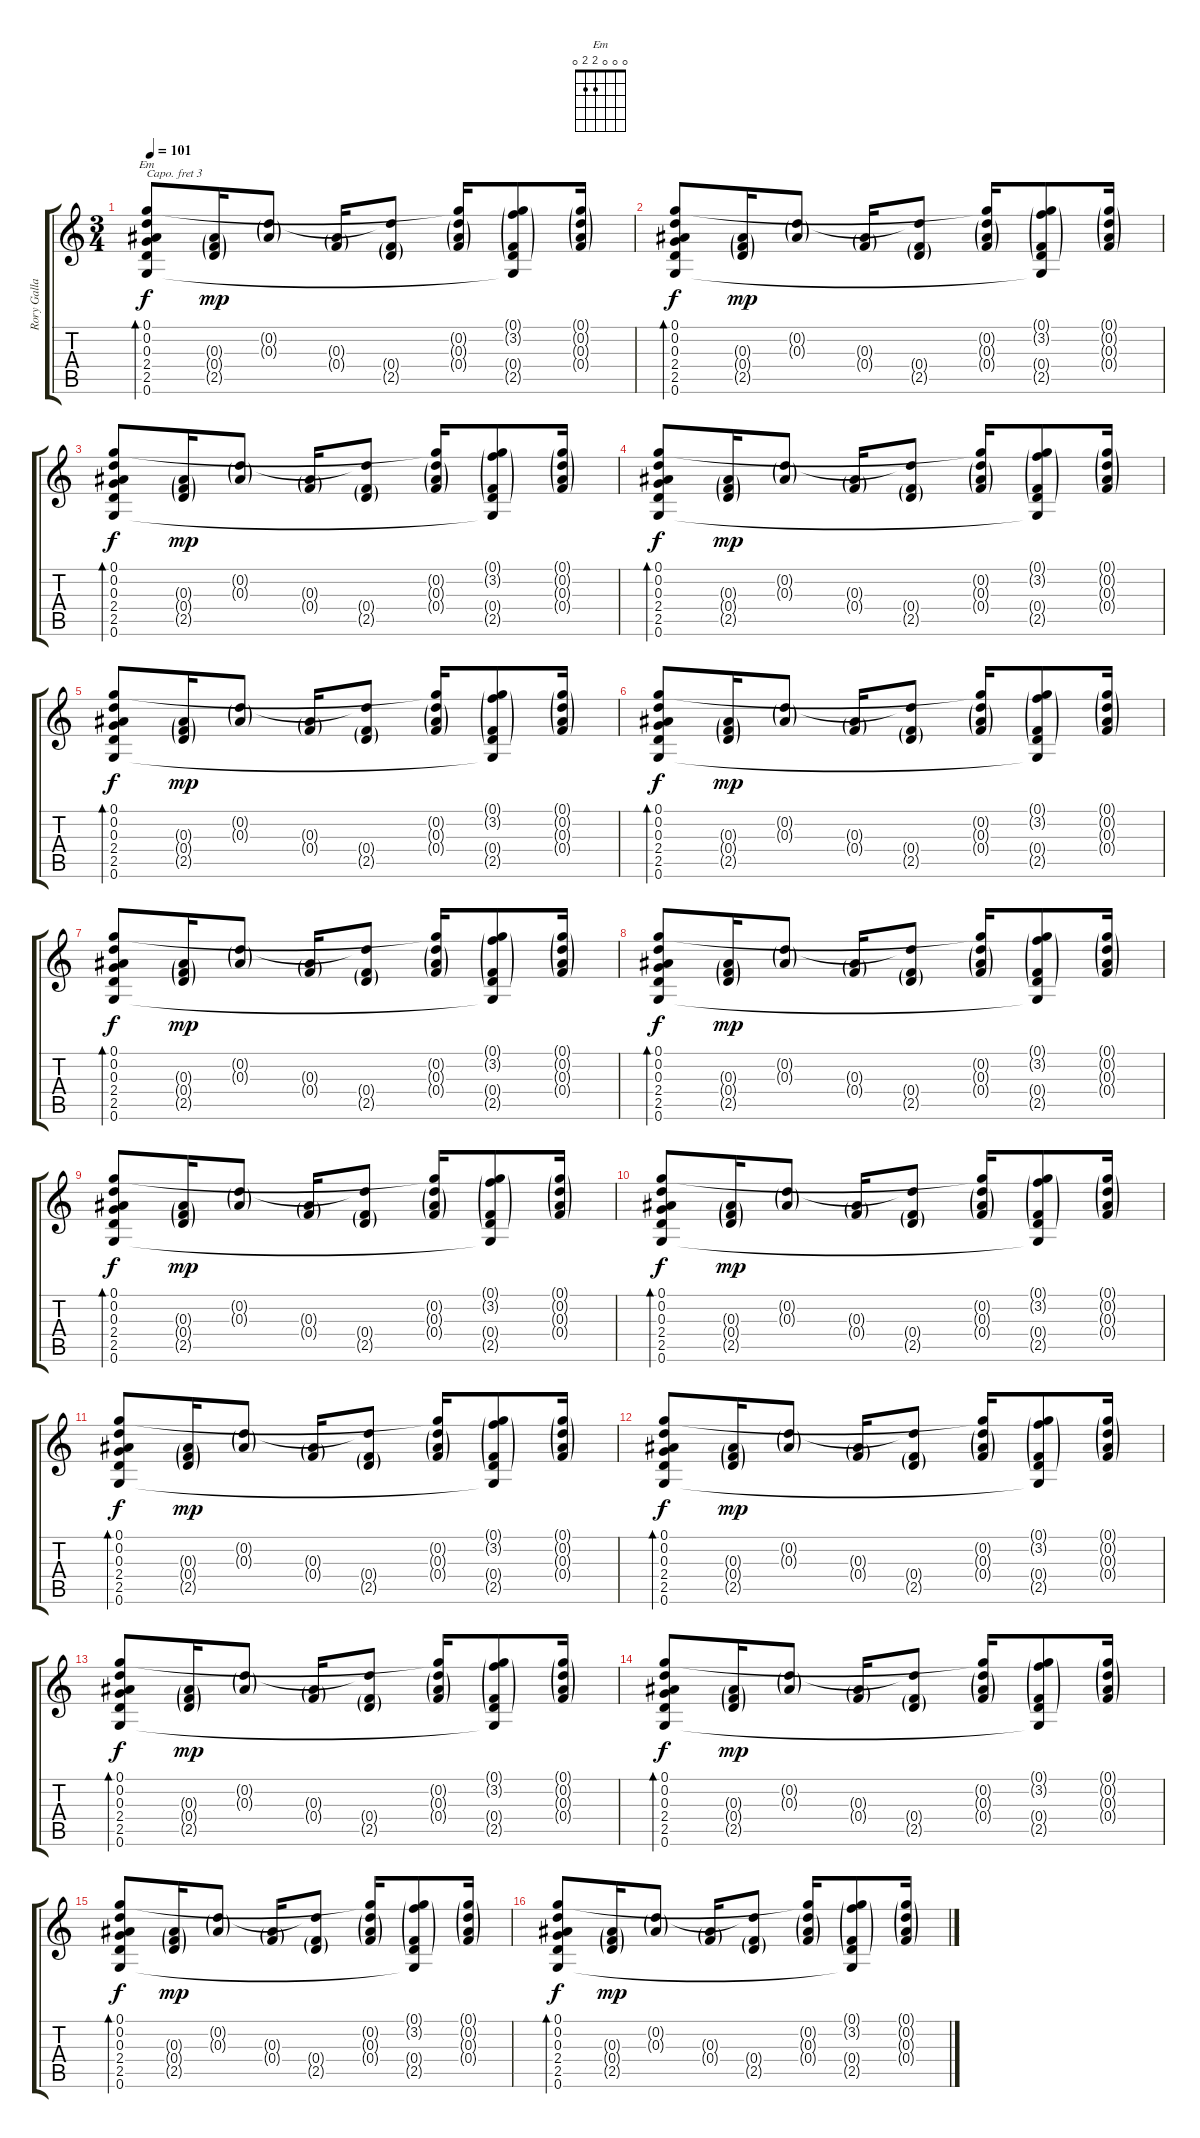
\track ("Rory Gallagher" "Rory Galla") {instrument acousticguitarsteel}
\staff {score tabs}
\capo 3
\tuning (E4 B3 G3 D3 A2 E2) {hide}
\chord ("Em" 0 0 0 2 2 0)
\ts (3 4)
\tempo 101
\clef g2
\ks c
(0.1 0.2 0.3 2.4 2.5 0.6).8{bd 30 ch "Em" dy f} (0.3{g} 0.4{g} 2.5{g}).16{dy mp} (0.2{g} 0.3{g}).8 (0.3{g} 0.4{g}).16 (0.2{t} 0.4{g} 2.5{g}).8 (0.1{t} 0.2{g} 0.3{g} 0.4{g}).16 (0.1{g} 3.2{g} 0.4{g} 2.5{g} 0.6{t}).8 (0.1{g} 0.2{g} 0.3{g} 0.4{g}).16 |
(0.1 0.2 0.3 2.4 2.5 0.6).8{bd 30 dy f} (0.3{g} 0.4{g} 2.5{g}).16{dy mp} (0.2{g} 0.3{g}).8 (0.3{g} 0.4{g}).16 (0.2{t} 0.4{g} 2.5{g}).8 (0.1{t} 0.2{g} 0.3{g} 0.4{g}).16 (0.1{g} 3.2{g} 0.4{g} 2.5{g} 0.6{t}).8 (0.1{g} 0.2{g} 0.3{g} 0.4{g}).16 |
(0.1 0.2 0.3 2.4 2.5 0.6).8{bd 30 dy f} (0.3{g} 0.4{g} 2.5{g}).16{dy mp} (0.2{g} 0.3{g}).8 (0.3{g} 0.4{g}).16 (0.2{t} 0.4{g} 2.5{g}).8 (0.1{t} 0.2{g} 0.3{g} 0.4{g}).16 (0.1{g} 3.2{g} 0.4{g} 2.5{g} 0.6{t}).8 (0.1{g} 0.2{g} 0.3{g} 0.4{g}).16 |
(0.1 0.2 0.3 2.4 2.5 0.6).8{bd 30 dy f} (0.3{g} 0.4{g} 2.5{g}).16{dy mp} (0.2{g} 0.3{g}).8 (0.3{g} 0.4{g}).16 (0.2{t} 0.4{g} 2.5{g}).8 (0.1{t} 0.2{g} 0.3{g} 0.4{g}).16 (0.1{g} 3.2{g} 0.4{g} 2.5{g} 0.6{t}).8 (0.1{g} 0.2{g} 0.3{g} 0.4{g}).16 |
(0.1 0.2 0.3 2.4 2.5 0.6).8{bd 30 dy f} (0.3{g} 0.4{g} 2.5{g}).16{dy mp} (0.2{g} 0.3{g}).8 (0.3{g} 0.4{g}).16 (0.2{t} 0.4{g} 2.5{g}).8 (0.1{t} 0.2{g} 0.3{g} 0.4{g}).16 (0.1{g} 3.2{g} 0.4{g} 2.5{g} 0.6{t}).8 (0.1{g} 0.2{g} 0.3{g} 0.4{g}).16 |
(0.1 0.2 0.3 2.4 2.5 0.6).8{bd 30 dy f} (0.3{g} 0.4{g} 2.5{g}).16{dy mp} (0.2{g} 0.3{g}).8 (0.3{g} 0.4{g}).16 (0.2{t} 0.4{g} 2.5{g}).8 (0.1{t} 0.2{g} 0.3{g} 0.4{g}).16 (0.1{g} 3.2{g} 0.4{g} 2.5{g} 0.6{t}).8 (0.1{g} 0.2{g} 0.3{g} 0.4{g}).16 |
(0.1 0.2 0.3 2.4 2.5 0.6).8{bd 30 dy f} (0.3{g} 0.4{g} 2.5{g}).16{dy mp} (0.2{g} 0.3{g}).8 (0.3{g} 0.4{g}).16 (0.2{t} 0.4{g} 2.5{g}).8 (0.1{t} 0.2{g} 0.3{g} 0.4{g}).16 (0.1{g} 3.2{g} 0.4{g} 2.5{g} 0.6{t}).8 (0.1{g} 0.2{g} 0.3{g} 0.4{g}).16 |
(0.1 0.2 0.3 2.4 2.5 0.6).8{bd 30 dy f} (0.3{g} 0.4{g} 2.5{g}).16{dy mp} (0.2{g} 0.3{g}).8 (0.3{g} 0.4{g}).16 (0.2{t} 0.4{g} 2.5{g}).8 (0.1{t} 0.2{g} 0.3{g} 0.4{g}).16 (0.1{g} 3.2{g} 0.4{g} 2.5{g} 0.6{t}).8 (0.1{g} 0.2{g} 0.3{g} 0.4{g}).16 |
(0.1 0.2 0.3 2.4 2.5 0.6).8{bd 30 dy f} (0.3{g} 0.4{g} 2.5{g}).16{dy mp} (0.2{g} 0.3{g}).8 (0.3{g} 0.4{g}).16 (0.2{t} 0.4{g} 2.5{g}).8 (0.1{t} 0.2{g} 0.3{g} 0.4{g}).16 (0.1{g} 3.2{g} 0.4{g} 2.5{g} 0.6{t}).8 (0.1{g} 0.2{g} 0.3{g} 0.4{g}).16 |
(0.1 0.2 0.3 2.4 2.5 0.6).8{bd 30 dy f} (0.3{g} 0.4{g} 2.5{g}).16{dy mp} (0.2{g} 0.3{g}).8 (0.3{g} 0.4{g}).16 (0.2{t} 0.4{g} 2.5{g}).8 (0.1{t} 0.2{g} 0.3{g} 0.4{g}).16 (0.1{g} 3.2{g} 0.4{g} 2.5{g} 0.6{t}).8 (0.1{g} 0.2{g} 0.3{g} 0.4{g}).16 |
(0.1 0.2 0.3 2.4 2.5 0.6).8{bd 30 dy f} (0.3{g} 0.4{g} 2.5{g}).16{dy mp} (0.2{g} 0.3{g}).8 (0.3{g} 0.4{g}).16 (0.2{t} 0.4{g} 2.5{g}).8 (0.1{t} 0.2{g} 0.3{g} 0.4{g}).16 (0.1{g} 3.2{g} 0.4{g} 2.5{g} 0.6{t}).8 (0.1{g} 0.2{g} 0.3{g} 0.4{g}).16 |
(0.1 0.2 0.3 2.4 2.5 0.6).8{bd 30 dy f} (0.3{g} 0.4{g} 2.5{g}).16{dy mp} (0.2{g} 0.3{g}).8 (0.3{g} 0.4{g}).16 (0.2{t} 0.4{g} 2.5{g}).8 (0.1{t} 0.2{g} 0.3{g} 0.4{g}).16 (0.1{g} 3.2{g} 0.4{g} 2.5{g} 0.6{t}).8 (0.1{g} 0.2{g} 0.3{g} 0.4{g}).16 |
(0.1 0.2 0.3 2.4 2.5 0.6).8{bd 30 dy f} (0.3{g} 0.4{g} 2.5{g}).16{dy mp} (0.2{g} 0.3{g}).8 (0.3{g} 0.4{g}).16 (0.2{t} 0.4{g} 2.5{g}).8 (0.1{t} 0.2{g} 0.3{g} 0.4{g}).16 (0.1{g} 3.2{g} 0.4{g} 2.5{g} 0.6{t}).8 (0.1{g} 0.2{g} 0.3{g} 0.4{g}).16 |
(0.1 0.2 0.3 2.4 2.5 0.6).8{bd 30 dy f} (0.3{g} 0.4{g} 2.5{g}).16{dy mp} (0.2{g} 0.3{g}).8 (0.3{g} 0.4{g}).16 (0.2{t} 0.4{g} 2.5{g}).8 (0.1{t} 0.2{g} 0.3{g} 0.4{g}).16 (0.1{g} 3.2{g} 0.4{g} 2.5{g} 0.6{t}).8 (0.1{g} 0.2{g} 0.3{g} 0.4{g}).16 |
(0.1 0.2 0.3 2.4 2.5 0.6).8{bd 30 dy f} (0.3{g} 0.4{g} 2.5{g}).16{dy mp} (0.2{g} 0.3{g}).8 (0.3{g} 0.4{g}).16 (0.2{t} 0.4{g} 2.5{g}).8 (0.1{t} 0.2{g} 0.3{g} 0.4{g}).16 (0.1{g} 3.2{g} 0.4{g} 2.5{g} 0.6{t}).8 (0.1{g} 0.2{g} 0.3{g} 0.4{g}).16 |
(0.1 0.2 0.3 2.4 2.5 0.6).8{bd 30 dy f} (0.3{g} 0.4{g} 2.5{g}).16{dy mp} (0.2{g} 0.3{g}).8 (0.3{g} 0.4{g}).16 (0.2{t} 0.4{g} 2.5{g}).8 (0.1{t} 0.2{g} 0.3{g} 0.4{g}).16 (0.1{g} 3.2{g} 0.4{g} 2.5{g} 0.6{t}).8 (0.1{g} 0.2{g} 0.3{g} 0.4{g}).16
